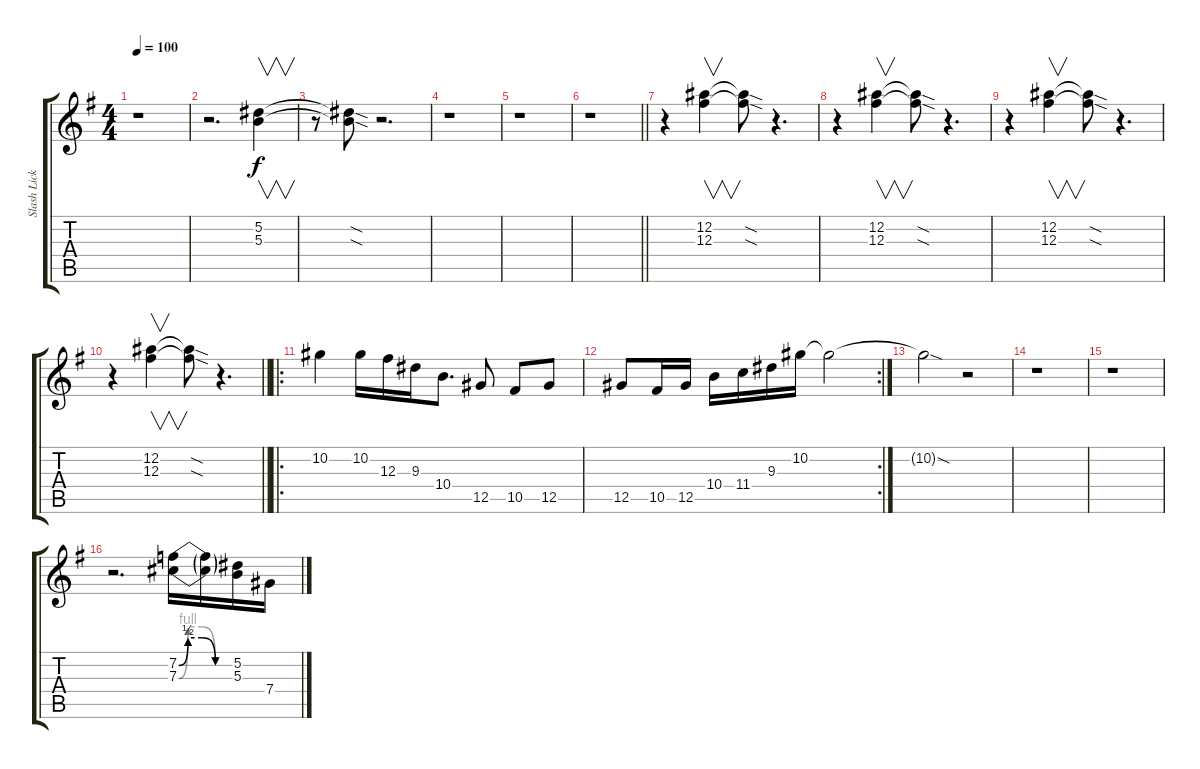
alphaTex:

\track ("Slash Licks" "Slash Lick") {instrument distortionguitar}
\staff {score tabs}
\tuning (Eb4 Bb3 Gb3 Db3 Ab2 Eb2) {hide}
\ts (4 4)
\tempo 100
\clef g2
\ks g
r.1{dy f} |
r.2{d} (5.2 5.3).4{v} |
r.8 (5.2{sod t} 5.3{sod t}).8 r.2{d} |
r.1 |
r.1 |
\barLineRight lightlight
r.1 |
r.4 (12.2 12.3).4{v} (12.2{sod t} 12.3{sod t}).8 r.4{d} |
r.4 (12.2 12.3).4{v} (12.2{sod t} 12.3{sod t}).8 r.4{d} |
r.4 (12.2 12.3).4{v} (12.2{sod t} 12.3{sod t}).8 r.4{d} |
\barLineRight lightlight
r.4 (12.2 12.3).4{v} (12.2{sod t} 12.3{sod t}).8 r.4{d} |
\ro
10.2.4 10.2.16 12.3.16 9.3.16 10.4.8{d} 12.5.8 10.5.8 12.5.8 |
\rc 2
12.5.8 10.5.16 12.5.16 10.4.16 11.4.16 9.3.16 10.2.16 10.2{t}.2 |
10.2{sod t}.2 r.2 |
r.1 |
r.1 |
r.2{d} (7.2{be (custom 0 0 10 2 25 2 40 0 60 0)} 7.3{be (custom 0 0 10 4 25 4 40 0 60 0)}).16 (7.2{t} 7.3{t}).16 (5.2 5.3).16 7.4.16
